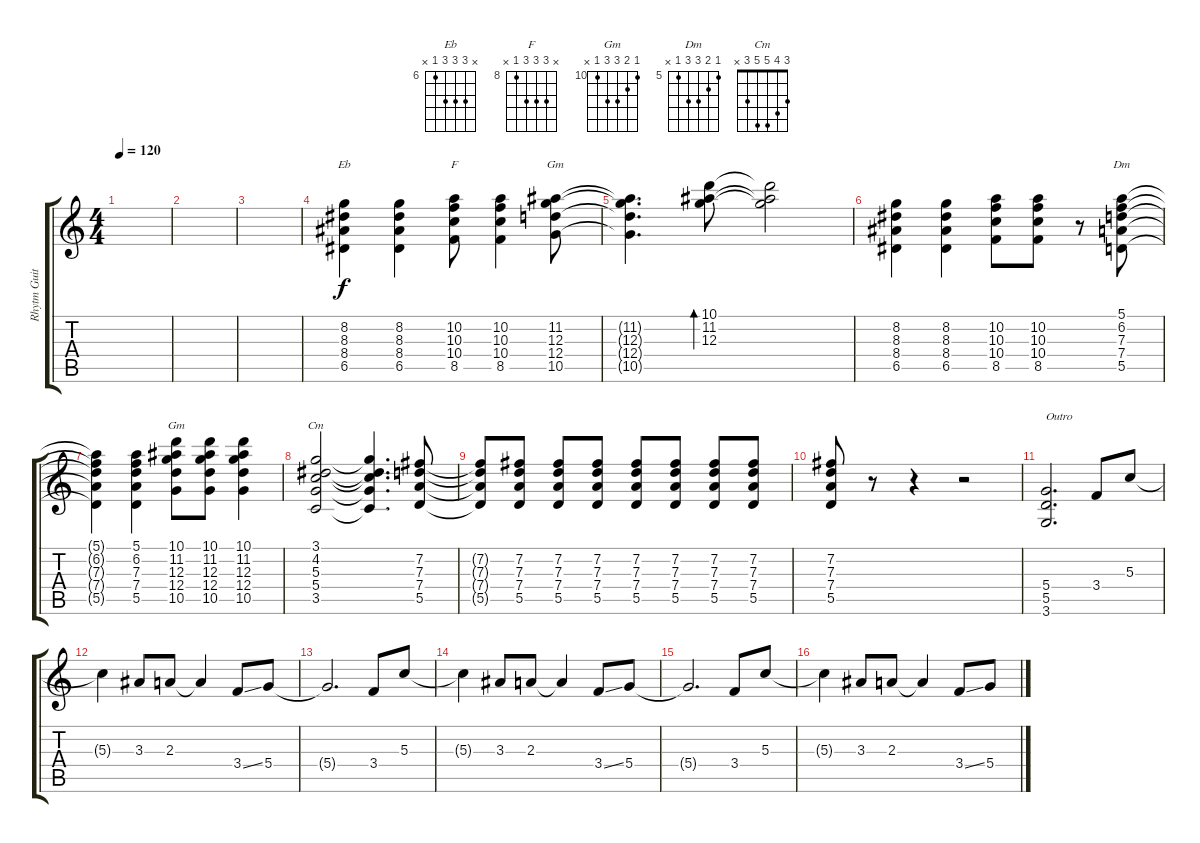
\track ("Rhytm Guitar 1" "Rhytm Guit") {instrument overdrivenguitar}
\staff {score tabs}
\tuning (E4 B3 G3 D3 A2 E2) {hide}
\chord ("Eb" x 8 8 8 6 x) {firstfret 6}
\chord ("F" x 10 10 10 8 x) {firstfret 8}
\chord ("Gm" x 11 12 12 10 x) {firstfret 10}
\chord ("Dm" 5 6 7 7 5 x) {firstfret 5}
\chord ("Gm" 10 11 12 12 10 x) {firstfret 10}
\chord ("Cm" 3 4 5 5 3 x)
\ts (4 4)
\tempo 120
\clef g2
\ks c
|
|
|
(8.2 8.3 8.4 6.5).4{ch "Eb"} (8.2 8.3 8.4 6.5).4 (10.2 10.3 10.4 8.5).8{ch "F"} (10.2 10.3 10.4 8.5).4 (11.2 12.3 12.4 10.5).8{ch "Gm"} |
(11.2{t} 12.3{t} 12.4{t} 10.5{t}).4{d} (10.1 11.2 12.3).8{bd 60} (10.1{t} 11.2{t} 12.3{t}).2 |
(8.2 8.3 8.4 6.5).4 (8.2 8.3 8.4 6.5).4 (10.2 10.3 10.4 8.5).8 (10.2 10.3 10.4 8.5).8 r.8 (5.1 6.2 7.3 7.4 5.5).8{ch "Dm"} |
(5.1{t} 6.2{t} 7.3{t} 7.4{t} 5.5{t}).4 (5.1 6.2 7.3 7.4 5.5).4 (10.1 11.2 12.3 12.4 10.5).8{ch "Gm"} (10.1 11.2 12.3 12.4 10.5).8 (10.1 11.2 12.3 12.4 10.5).4 |
(3.1 4.2 5.3 5.4 3.5).2{ch "Cm"} (3.1{t} 4.2{t} 5.3{t} 5.4{t} 3.5{t}).4{d} (7.2 7.3 7.4 5.5).8 |
(7.2{t} 7.3{t} 7.4{t} 5.5{t}).8 (7.2 7.3 7.4 5.5).8 (7.2 7.3 7.4 5.5).8 (7.2 7.3 7.4 5.5).8 (7.2 7.3 7.4 5.5).8 (7.2 7.3 7.4 5.5).8 (7.2 7.3 7.4 5.5).8 (7.2 7.3 7.4 5.5).8 |
(7.2 7.3 7.4 5.5).8 r.8 r.4 r.2 |
(5.4 5.5 3.6).2{d txt "Outro"} 3.4.8 5.3.8 |
5.3{t}.4 3.3.8 2.3.8 2.3{t}.4 3.4{ss}.8 5.4.8 |
5.4{t}.2{d} 3.4.8 5.3.8 |
5.3{t}.4 3.3.8 2.3.8 2.3{t}.4 3.4{ss}.8 5.4.8 |
5.4{t}.2{d} 3.4.8 5.3.8 |
5.3{t}.4 3.3.8 2.3.8 2.3{t}.4 3.4{ss}.8 5.4.8
